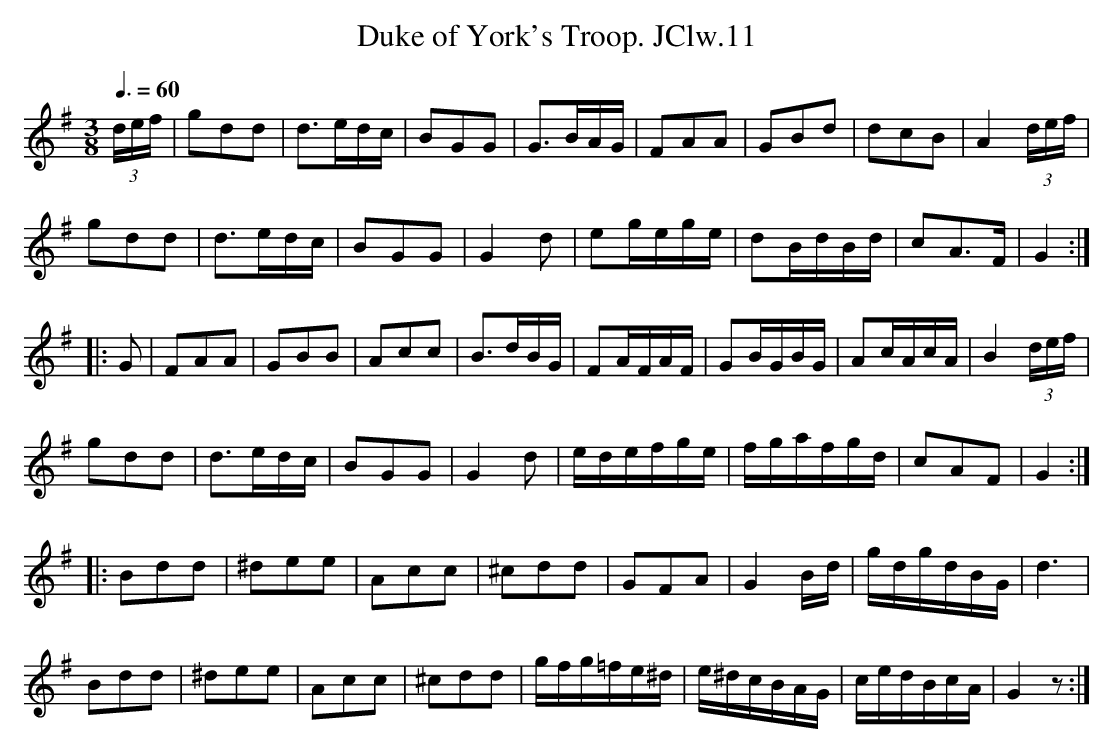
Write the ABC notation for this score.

X:1
T:Duke of York's Troop. JClw.11
L:1/8
M:3/8
Q:3/8=60
K:G
(3d/e/f/|gdd|d>ed/c/|BGG|G>BA/G/|FAA|GBd|dcB|A2 (3d/e/f/|!
gdd|d>ed/c/|BGG|G2 d|eg/e/g/e/|dB/d/B/d/|cA>F|G2:|!
|:G|FAA|GBB|Acc|B>dB/G/|FA/F/A/F/|GB/G/B/G/|Ac/A/c/A/|B2(3d/e/f/|!
gdd|d>ed/c/|BGG|G2 d|e/d/e/f/g/e/|f/g/a/f/g/d/|cAF|G2:|!
|:Bdd|^dee|Acc|^cdd|GFA|G2B/d/|g/d/g/d/B/G/|d3|!
Bdd|^dee|Acc|^cdd|g/f/g/=f/e/^d/|e/^d/c/B/A/G/|c/e/d/B/c/A/|G2z:|
